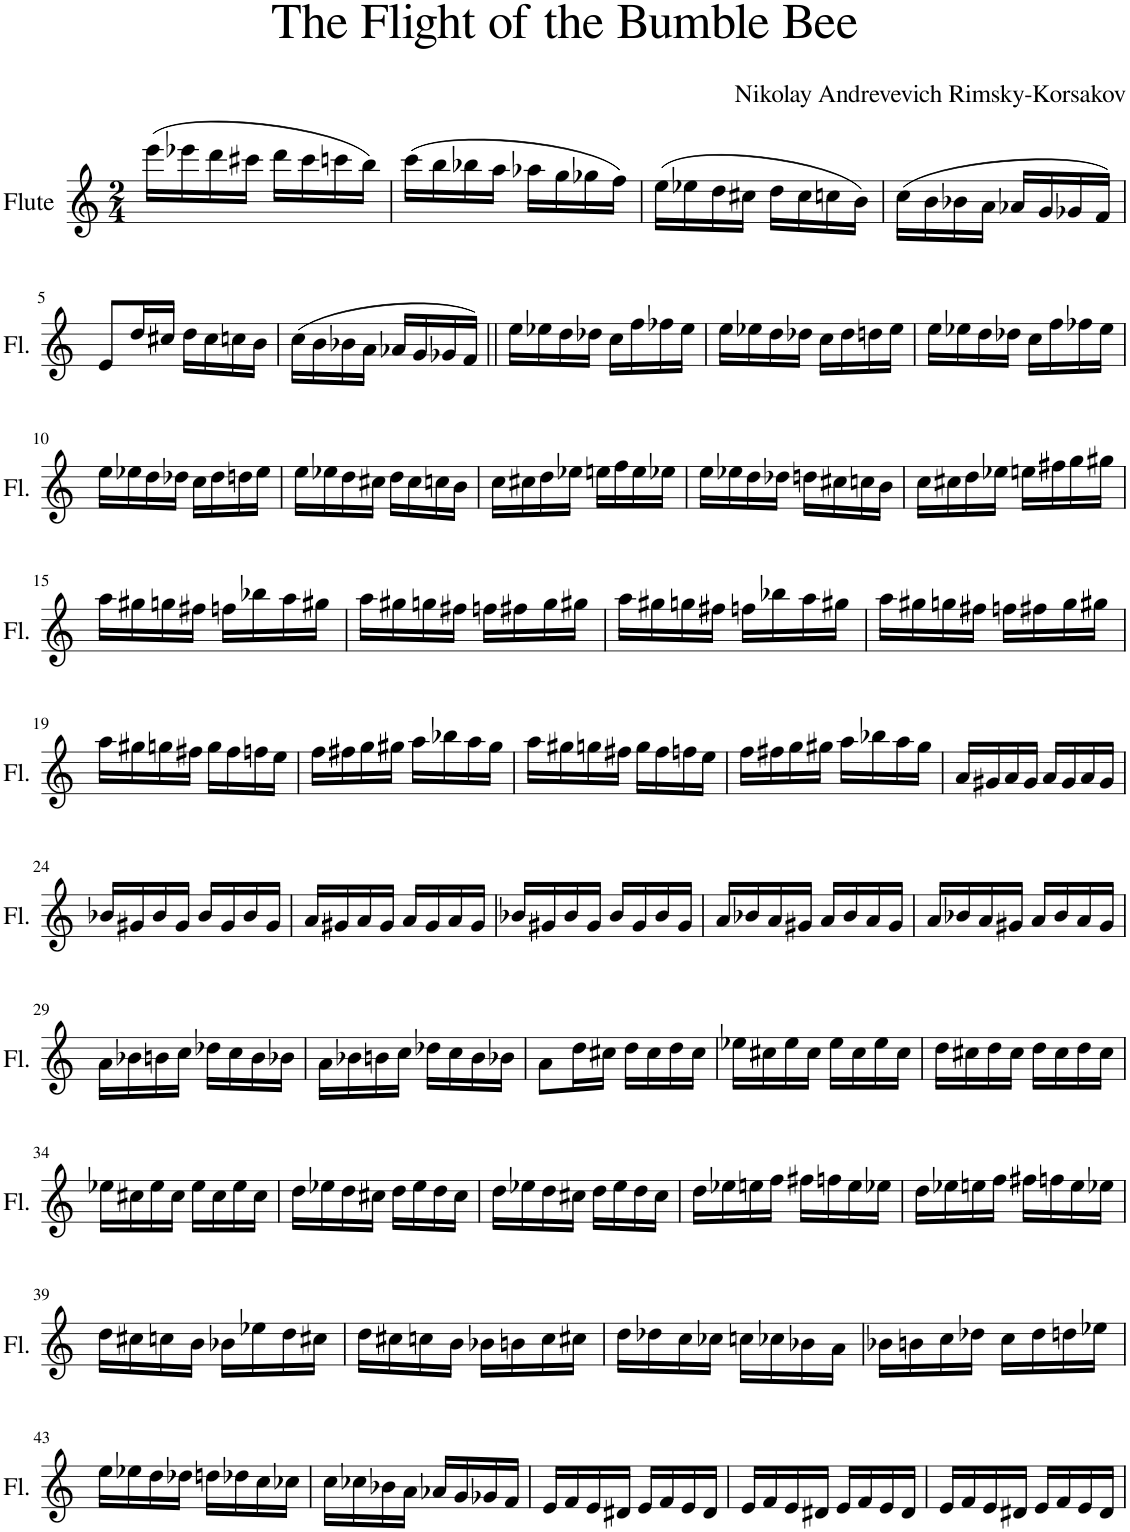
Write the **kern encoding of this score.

**kern
*part1
*staff1
*I"Flute
*I'Fl.
*clefG2
*k[]
*M2/4
=1
(16eee\LL
16eee-X\
16ddd\
16ccc#X\JJ
16ddd\LL
16ccc#\
16cccn\
16bb\JJ)
=2
(16ccc\LL
16bb\
16bb-X\
16aa\JJ
16aa-X\LL
16gg\
16gg-X\
16ff\JJ)
=3
(16ee\LL
16ee-X\
16dd\
16cc#X\JJ
16dd\LL
16cc#\
16ccn\
16b\JJ)
=4
(16cc\LL
16b\
16b-X\
16a\JJ
16a-X/LL
16g/
16g-X/
16f/JJ)
!!LO:LB:g=z
=5
8e/L
16dd/L
16cc#X/JJ
16dd\LL
16cc#\
16ccn\
16b\JJ
=6
(16cc\LL
16b\
16b-X\
16a\JJ
16a-X/LL
16g/
16g-X/
16f/JJ)
=7||
16ee\LL
16ee-X\
16dd\
16dd-X\JJ
16cc\LL
16ff\
16ff-X\
16ee-\JJ
=8
16ee\LL
16ee-X\
16dd\
16dd-X\JJ
16cc\LL
16dd-\
16ddn\
16ee-\JJ
=9
16ee\LL
16ee-X\
16dd\
16dd-X\JJ
16cc\LL
16ff\
16ff-X\
16ee-\JJ
!!LO:LB:g=z
=10
16ee\LL
16ee-X\
16dd\
16dd-X\JJ
16cc\LL
16dd-\
16ddn\
16ee-\JJ
=11
16ee\LL
16ee-X\
16dd\
16cc#X\JJ
16dd\LL
16cc#\
16ccn\
16b\JJ
=12
16cc\LL
16cc#X\
16dd\
16ee-X\JJ
16een\LL
16ff\
16ee\
16ee-X\JJ
=13
16ee\LL
16ee-X\
16dd\
16dd-X\JJ
16ddn\LL
16cc#X\
16ccn\
16b\JJ
=14
16cc\LL
16cc#X\
16dd\
16ee-X\JJ
16een\LL
16ff#X\
16gg\
16gg#X\JJ
!!LO:LB:g=z
=15
16aa\LL
16gg#X\
16ggn\
16ff#X\JJ
16ffn\LL
16bb-X\
16aa\
16gg#X\JJ
=16
16aa\LL
16gg#X\
16ggn\
16ff#X\JJ
16ffn\LL
16ff#X\
16gg\
16gg#X\JJ
=17
16aa\LL
16gg#X\
16ggn\
16ff#X\JJ
16ffn\LL
16bb-X\
16aa\
16gg#X\JJ
=18
16aa\LL
16gg#X\
16ggn\
16ff#X\JJ
16ffn\LL
16ff#X\
16gg\
16gg#X\JJ
!!LO:LB:g=z
=19
16aa\LL
16gg#X\
16ggn\
16ff#X\JJ
16gg\LL
16ff#\
16ffn\
16ee\JJ
=20
16ff\LL
16ff#X\
16gg\
16gg#X\JJ
16aa\LL
16bb-X\
16aa\
16gg#\JJ
=21
16aa\LL
16gg#X\
16ggn\
16ff#X\JJ
16gg\LL
16ff#\
16ffn\
16ee\JJ
=22
16ff\LL
16ff#X\
16gg\
16gg#X\JJ
16aa\LL
16bb-X\
16aa\
16gg#\JJ
=23
16a/LL
16g#X/
16a/
16g#/JJ
16a/LL
16g#/
16a/
16g#/JJ
!!LO:LB:g=z
=24
16b-X/LL
16g#X/
16b-/
16g#/JJ
16b-/LL
16g#/
16b-/
16g#/JJ
=25
16a/LL
16g#X/
16a/
16g#/JJ
16a/LL
16g#/
16a/
16g#/JJ
=26
16b-X/LL
16g#X/
16b-/
16g#/JJ
16b-/LL
16g#/
16b-/
16g#/JJ
=27
16a/LL
16b-X/
16a/
16g#X/JJ
16a/LL
16b-/
16a/
16g#/JJ
=28
16a/LL
16b-X/
16a/
16g#X/JJ
16a/LL
16b-/
16a/
16g#/JJ
!!LO:LB:g=z
=29
16a\LL
16b-X\
16bn\
16cc\JJ
16dd-X\LL
16cc\
16b\
16b-X\JJ
=30
16a\LL
16b-X\
16bn\
16cc\JJ
16dd-X\LL
16cc\
16b\
16b-X\JJ
=31
8a\L
16dd\L
16cc#X\JJ
16dd\LL
16cc#\
16dd\
16cc#\JJ
=32
16ee-X\LL
16cc#X\
16ee-\
16cc#\JJ
16ee-\LL
16cc#\
16ee-\
16cc#\JJ
=33
16dd\LL
16cc#X\
16dd\
16cc#\JJ
16dd\LL
16cc#\
16dd\
16cc#\JJ
!!LO:LB:g=z
=34
16ee-X\LL
16cc#X\
16ee-\
16cc#\JJ
16ee-\LL
16cc#\
16ee-\
16cc#\JJ
=35
16dd\LL
16ee-X\
16dd\
16cc#X\JJ
16dd\LL
16ee-\
16dd\
16cc#\JJ
=36
16dd\LL
16ee-X\
16dd\
16cc#X\JJ
16dd\LL
16ee-\
16dd\
16cc#\JJ
=37
16dd\LL
16ee-X\
16een\
16ff\JJ
16ff#X\LL
16ffn\
16ee\
16ee-X\JJ
=38
16dd\LL
16ee-X\
16een\
16ff\JJ
16ff#X\LL
16ffn\
16ee\
16ee-X\JJ
!!LO:LB:g=z
=39
16dd\LL
16cc#X\
16ccn\
16b\JJ
16b-X\LL
16ee-X\
16dd\
16cc#X\JJ
=40
16dd\LL
16cc#X\
16ccn\
16b\JJ
16b-X\LL
16bn\
16cc\
16cc#X\JJ
=41
16dd\LL
16dd-X\
16cc\
16cc-X\JJ
16ccn\LL
16cc-X\
16b-X\
16a\JJ
=42
16b-X\LL
16bn\
16cc\
16dd-X\JJ
16cc\LL
16dd-\
16ddn\
16ee-X\JJ
!!LO:LB:g=z
=43
16ee\LL
16ee-X\
16dd\
16dd-X\JJ
16ddn\LL
16dd-X\
16cc\
16cc-X\JJ
=44
16cc\LL
16cc-X\
16b-X\
16a\JJ
16a-X/LL
16g/
16g-X/
16f/JJ
=45
16e/LL
16f/
16e/
16d#X/JJ
16e/LL
16f/
16e/
16d#/JJ
=46
16e/LL
16f/
16e/
16d#X/JJ
16e/LL
16f/
16e/
16d#/JJ
=47
16e/LL
16f/
16e/
16d#X/JJ
16e/LL
16f/
16e/
16d#/JJ
=
*-
